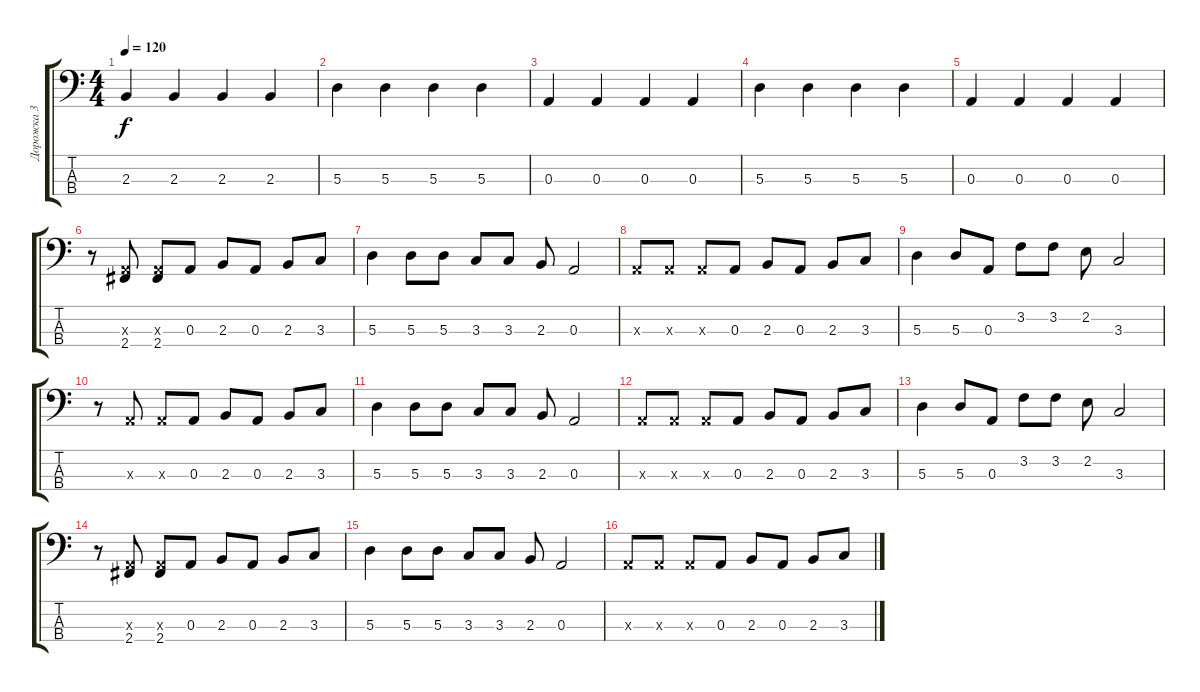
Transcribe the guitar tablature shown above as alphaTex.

\track ("Дорожка 3" "Дорожка 3") {instrument electricbassfinger}
\staff {score tabs}
\tuning (G2 D2 A1 E1) {hide}
\ts (4 4)
\tempo 120
\clef f4
\ks c
2.3.4{dy f} 2.3.4 2.3.4 2.3.4 |
5.3.4 5.3.4 5.3.4 5.3.4 |
0.3.4 0.3.4 0.3.4 0.3.4 |
5.3.4 5.3.4 5.3.4 5.3.4 |
0.3.4 0.3.4 0.3.4 0.3.4 |
r.8 (0.3{x} 2.4).8 (0.3{x} 2.4).8 0.3.8 2.3.8 0.3.8 2.3.8 3.3.8 |
5.3.4 5.3.8 5.3.8 3.3.8 3.3.8 2.3.8 0.3.2 |
0.3{x}.8 0.3{x}.8 0.3{x}.8 0.3.8 2.3.8 0.3.8 2.3.8 3.3.8 |
5.3.4 5.3.8 0.3.8 3.2.8 3.2.8 2.2.8 3.3.2 |
r.8 0.3{x}.8 0.3{x}.8 0.3.8 2.3.8 0.3.8 2.3.8 3.3.8 |
5.3.4 5.3.8 5.3.8 3.3.8 3.3.8 2.3.8 0.3.2 |
0.3{x}.8 0.3{x}.8 0.3{x}.8 0.3.8 2.3.8 0.3.8 2.3.8 3.3.8 |
5.3.4 5.3.8 0.3.8 3.2.8 3.2.8 2.2.8 3.3.2 |
r.8 (0.3{x} 2.4).8 (0.3{x} 2.4).8 0.3.8 2.3.8 0.3.8 2.3.8 3.3.8 |
5.3.4 5.3.8 5.3.8 3.3.8 3.3.8 2.3.8 0.3.2 |
0.3{x}.8 0.3{x}.8 0.3{x}.8 0.3.8 2.3.8 0.3.8 2.3.8 3.3.8
